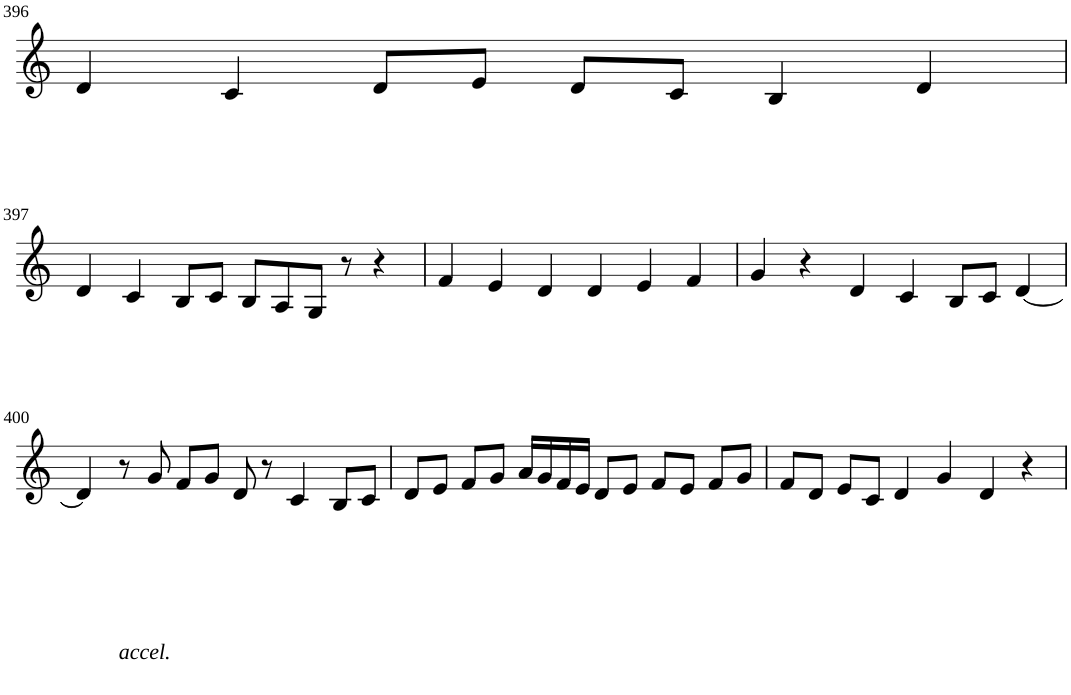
**kern
*part1
*staff1
*I"Violin
!!LO:PB:g=z
*clefG2
*k[]
*M6/4
=396
4d/
4c/
8d/L
8e/J
8d/L
8c/J
4B/
4d/
!!LO:LB:g=z
=397
4d/
4c/
8B/L
8c/J
8B/L
8A/
8G/J
8r
4r
=398
4f/
4e/
4d/
4d/
4e/
4f/
=399
4g/
4r
4d/
4c/
8B/L
8c/J
[4d/
!!LO:LB:g=z
=400
4d/]
!LO:TX:b:i:t=accel.
8r
8g/
8f/L
8g/J
8d/
8r
4c/
8B/L
8c/J
=401
8d/L
8e/J
8f/L
8g/J
16a/LL
16g/
16f/
16e/JJ
8d/L
8e/J
8f/L
8e/J
8f/L
8g/J
=402
8f/L
8d/J
8e/L
8c/J
4d/
4g/
4d/
4r
=
*-
